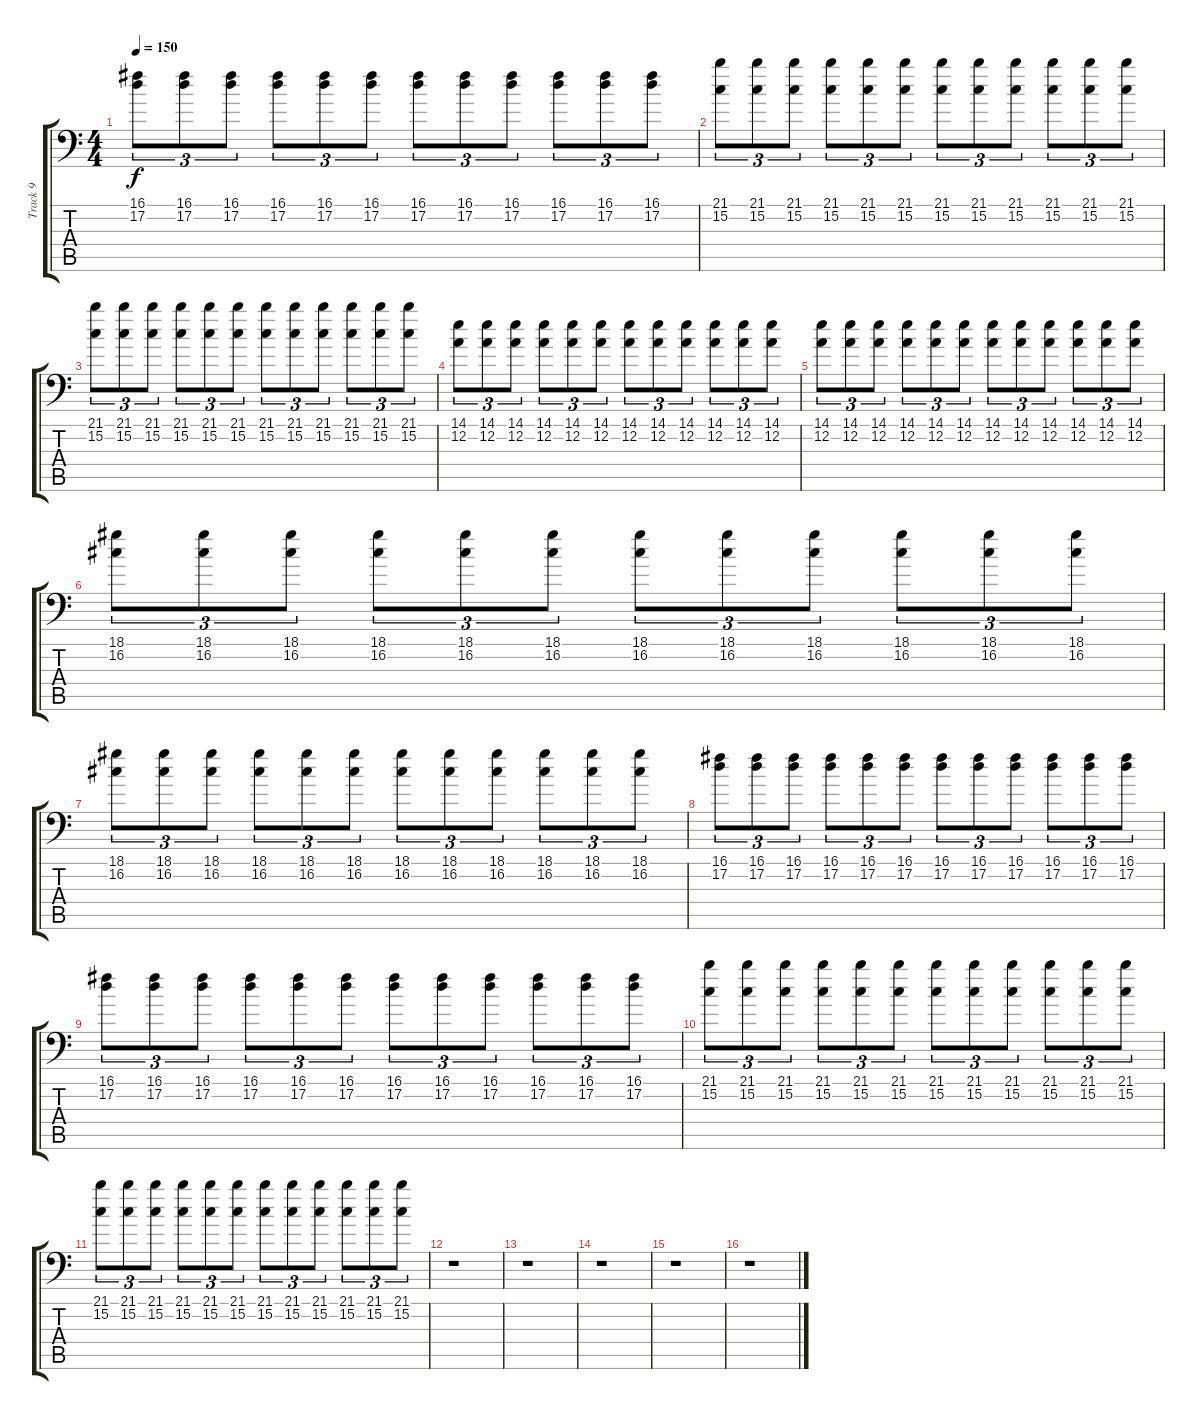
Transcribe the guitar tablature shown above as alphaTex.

\track ("Track 9" "Track 9") {instrument fx1rain}
\staff {score tabs}
\tuning (D4 A3 F3 A2 E2 A1) {hide}
\ts (4 4)
\tempo 150
\clef f4
\ks c
(16.1 17.2).8{tu (3 2) dy f} (16.1 17.2).8{tu (3 2)} (16.1 17.2).8{tu (3 2)} (16.1 17.2).8{tu (3 2)} (16.1 17.2).8{tu (3 2)} (16.1 17.2).8{tu (3 2)} (16.1 17.2).8{tu (3 2)} (16.1 17.2).8{tu (3 2)} (16.1 17.2).8{tu (3 2)} (16.1 17.2).8{tu (3 2)} (16.1 17.2).8{tu (3 2)} (16.1 17.2).8{tu (3 2)} |
(21.1 15.2).8{tu (3 2)} (21.1 15.2).8{tu (3 2)} (21.1 15.2).8{tu (3 2)} (21.1 15.2).8{tu (3 2)} (21.1 15.2).8{tu (3 2)} (21.1 15.2).8{tu (3 2)} (21.1 15.2).8{tu (3 2)} (21.1 15.2).8{tu (3 2)} (21.1 15.2).8{tu (3 2)} (21.1 15.2).8{tu (3 2)} (21.1 15.2).8{tu (3 2)} (21.1 15.2).8{tu (3 2)} |
(21.1 15.2).8{tu (3 2)} (21.1 15.2).8{tu (3 2)} (21.1 15.2).8{tu (3 2)} (21.1 15.2).8{tu (3 2)} (21.1 15.2).8{tu (3 2)} (21.1 15.2).8{tu (3 2)} (21.1 15.2).8{tu (3 2)} (21.1 15.2).8{tu (3 2)} (21.1 15.2).8{tu (3 2)} (21.1 15.2).8{tu (3 2)} (21.1 15.2).8{tu (3 2)} (21.1 15.2).8{tu (3 2)} |
(14.1 12.2).8{tu (3 2)} (14.1 12.2).8{tu (3 2)} (14.1 12.2).8{tu (3 2)} (14.1 12.2).8{tu (3 2)} (14.1 12.2).8{tu (3 2)} (14.1 12.2).8{tu (3 2)} (14.1 12.2).8{tu (3 2)} (14.1 12.2).8{tu (3 2)} (14.1 12.2).8{tu (3 2)} (14.1 12.2).8{tu (3 2)} (14.1 12.2).8{tu (3 2)} (14.1 12.2).8{tu (3 2)} |
(14.1 12.2).8{tu (3 2)} (14.1 12.2).8{tu (3 2)} (14.1 12.2).8{tu (3 2)} (14.1 12.2).8{tu (3 2)} (14.1 12.2).8{tu (3 2)} (14.1 12.2).8{tu (3 2)} (14.1 12.2).8{tu (3 2)} (14.1 12.2).8{tu (3 2)} (14.1 12.2).8{tu (3 2)} (14.1 12.2).8{tu (3 2)} (14.1 12.2).8{tu (3 2)} (14.1 12.2).8{tu (3 2)} |
(18.1 16.2).8{tu (3 2)} (18.1 16.2).8{tu (3 2)} (18.1 16.2).8{tu (3 2)} (18.1 16.2).8{tu (3 2)} (18.1 16.2).8{tu (3 2)} (18.1 16.2).8{tu (3 2)} (18.1 16.2).8{tu (3 2)} (18.1 16.2).8{tu (3 2)} (18.1 16.2).8{tu (3 2)} (18.1 16.2).8{tu (3 2)} (18.1 16.2).8{tu (3 2)} (18.1 16.2).8{tu (3 2)} |
(18.1 16.2).8{tu (3 2)} (18.1 16.2).8{tu (3 2)} (18.1 16.2).8{tu (3 2)} (18.1 16.2).8{tu (3 2)} (18.1 16.2).8{tu (3 2)} (18.1 16.2).8{tu (3 2)} (18.1 16.2).8{tu (3 2)} (18.1 16.2).8{tu (3 2)} (18.1 16.2).8{tu (3 2)} (18.1 16.2).8{tu (3 2)} (18.1 16.2).8{tu (3 2)} (18.1 16.2).8{tu (3 2)} |
(16.1 17.2).8{tu (3 2)} (16.1 17.2).8{tu (3 2)} (16.1 17.2).8{tu (3 2)} (16.1 17.2).8{tu (3 2)} (16.1 17.2).8{tu (3 2)} (16.1 17.2).8{tu (3 2)} (16.1 17.2).8{tu (3 2)} (16.1 17.2).8{tu (3 2)} (16.1 17.2).8{tu (3 2)} (16.1 17.2).8{tu (3 2)} (16.1 17.2).8{tu (3 2)} (16.1 17.2).8{tu (3 2)} |
(16.1 17.2).8{tu (3 2)} (16.1 17.2).8{tu (3 2)} (16.1 17.2).8{tu (3 2)} (16.1 17.2).8{tu (3 2)} (16.1 17.2).8{tu (3 2)} (16.1 17.2).8{tu (3 2)} (16.1 17.2).8{tu (3 2)} (16.1 17.2).8{tu (3 2)} (16.1 17.2).8{tu (3 2)} (16.1 17.2).8{tu (3 2)} (16.1 17.2).8{tu (3 2)} (16.1 17.2).8{tu (3 2)} |
(21.1 15.2).8{tu (3 2)} (21.1 15.2).8{tu (3 2)} (21.1 15.2).8{tu (3 2)} (21.1 15.2).8{tu (3 2)} (21.1 15.2).8{tu (3 2)} (21.1 15.2).8{tu (3 2)} (21.1 15.2).8{tu (3 2)} (21.1 15.2).8{tu (3 2)} (21.1 15.2).8{tu (3 2)} (21.1 15.2).8{tu (3 2)} (21.1 15.2).8{tu (3 2)} (21.1 15.2).8{tu (3 2)} |
(21.1 15.2).8{tu (3 2)} (21.1 15.2).8{tu (3 2)} (21.1 15.2).8{tu (3 2)} (21.1 15.2).8{tu (3 2)} (21.1 15.2).8{tu (3 2)} (21.1 15.2).8{tu (3 2)} (21.1 15.2).8{tu (3 2)} (21.1 15.2).8{tu (3 2)} (21.1 15.2).8{tu (3 2)} (21.1 15.2).8{tu (3 2)} (21.1 15.2).8{tu (3 2)} (21.1 15.2).8{tu (3 2)} |
r.1 |
r.1 |
r.1 |
r.1 |
r.1
